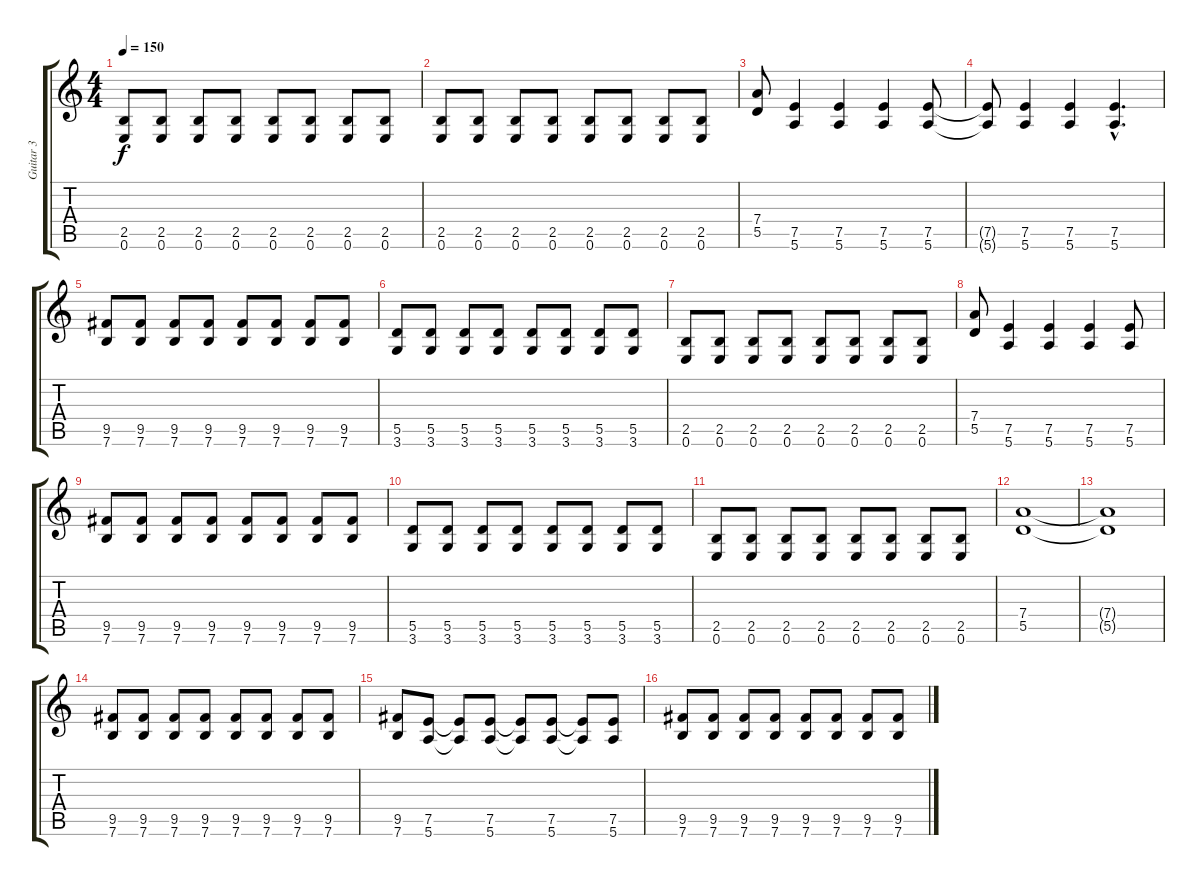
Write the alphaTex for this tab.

\track ("Guitar 3" "Guitar 3") {instrument electricguitarmuted}
\staff {score tabs}
\tuning (E4 B3 G3 D3 A2 E2) {hide}
\ts (4 4)
\tempo 150
\clef g2
\ks c
(2.5 0.6).8{dy f} (2.5 0.6).8 (2.5 0.6).8 (2.5 0.6).8 (2.5 0.6).8 (2.5 0.6).8 (2.5 0.6).8 (2.5 0.6).8 |
(2.5 0.6).8 (2.5 0.6).8 (2.5 0.6).8 (2.5 0.6).8 (2.5 0.6).8 (2.5 0.6).8 (2.5 0.6).8 (2.5 0.6).8 |
(7.4 5.5).8 (7.5 5.6).4 (7.5 5.6).4 (7.5 5.6).4 (7.5 5.6).8 |
(7.5{t} 5.6{t}).8 (7.5 5.6).4 (7.5 5.6).4 (7.5{hac} 5.6{hac}).4{d} |
(9.5 7.6).8 (9.5 7.6).8 (9.5 7.6).8 (9.5 7.6).8 (9.5 7.6).8 (9.5 7.6).8 (9.5 7.6).8 (9.5 7.6).8 |
(5.5 3.6).8 (5.5 3.6).8 (5.5 3.6).8 (5.5 3.6).8 (5.5 3.6).8 (5.5 3.6).8 (5.5 3.6).8 (5.5 3.6).8 |
(2.5 0.6).8 (2.5 0.6).8 (2.5 0.6).8 (2.5 0.6).8 (2.5 0.6).8 (2.5 0.6).8 (2.5 0.6).8 (2.5 0.6).8 |
(7.4 5.5).8 (7.5 5.6).4 (7.5 5.6).4 (7.5 5.6).4 (7.5 5.6).8 |
(9.5 7.6).8 (9.5 7.6).8 (9.5 7.6).8 (9.5 7.6).8 (9.5 7.6).8 (9.5 7.6).8 (9.5 7.6).8 (9.5 7.6).8 |
(5.5 3.6).8 (5.5 3.6).8 (5.5 3.6).8 (5.5 3.6).8 (5.5 3.6).8 (5.5 3.6).8 (5.5 3.6).8 (5.5 3.6).8 |
(2.5 0.6).8 (2.5 0.6).8 (2.5 0.6).8 (2.5 0.6).8 (2.5 0.6).8 (2.5 0.6).8 (2.5 0.6).8 (2.5 0.6).8 |
(7.4 5.5).1 |
(7.4{t} 5.5{t}).1 |
(9.5 7.6).8 (9.5 7.6).8 (9.5 7.6).8 (9.5 7.6).8 (9.5 7.6).8 (9.5 7.6).8 (9.5 7.6).8 (9.5 7.6).8 |
(9.5 7.6).8 (7.5 5.6).8 (7.5{t} 5.6{t}).8 (7.5 5.6).8 (7.5{t} 5.6{t}).8 (7.5 5.6).8 (7.5{t} 5.6{t}).8 (7.5 5.6).8 |
(9.5 7.6).8 (9.5 7.6).8 (9.5 7.6).8 (9.5 7.6).8 (9.5 7.6).8 (9.5 7.6).8 (9.5 7.6).8 (9.5 7.6).8
